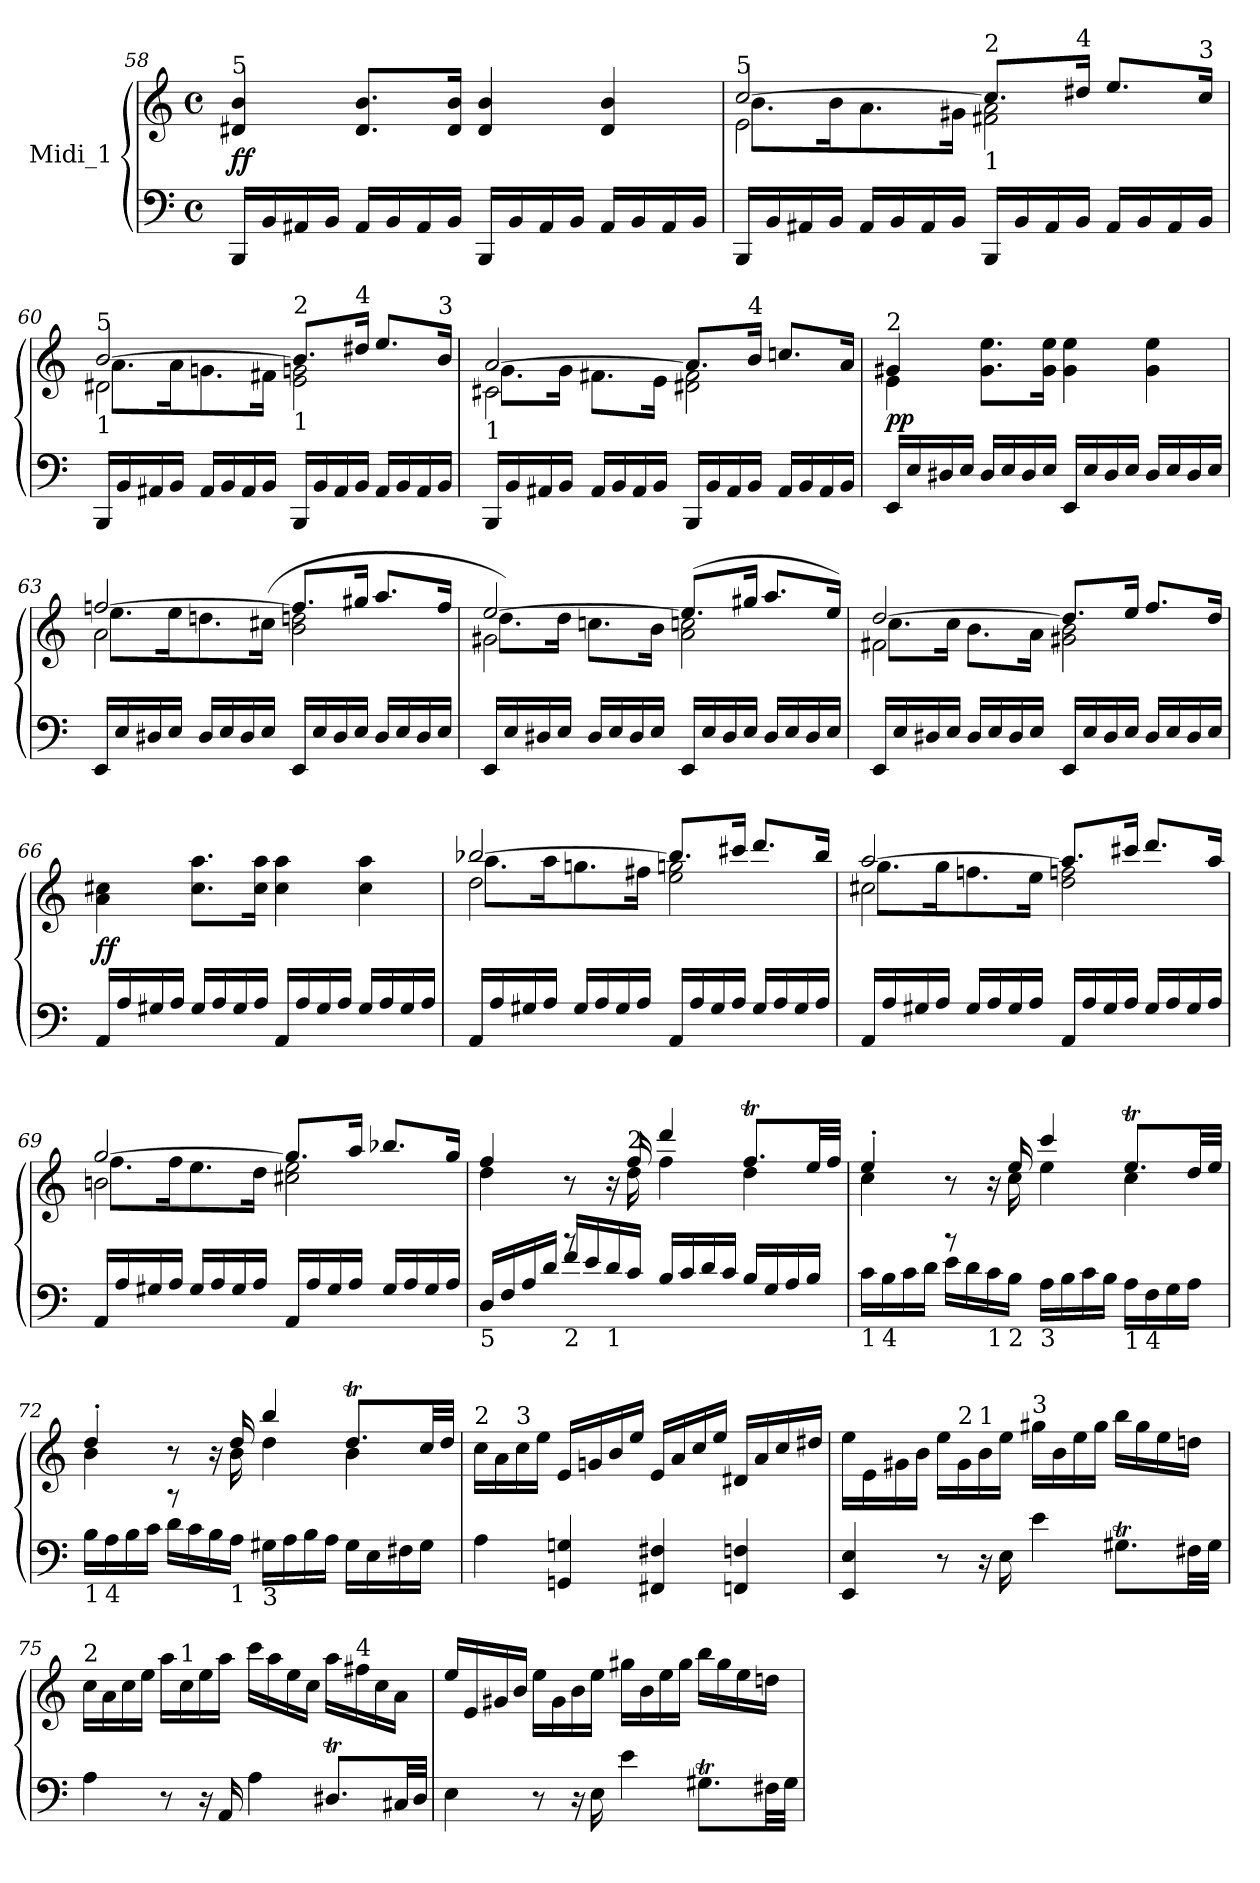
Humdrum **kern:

**kern	**kern	**dynam
*part1	*part1	*part1
*staff2	*staff1	*staff1/2
*I"Midi_1	*	*
*clefF4	*clefG2	*
*k[]	*k[]	*
*M4/4	*M4/4	*
*met(c)	*met(c)	*
=58	=58	=58
!	!LO:TX:a:t=5	!
!	!	!LO:DY:b
16BBB/LL	4d#X/ 4b/	ff
16BB/	.	.
16AA#X/	.	.
16BB/JJ	.	.
16AA#/LL	8.d#/ 8.b/L	.
16BB/	.	.
16AA#/	.	.
16BB/JJ	16d#/ 16b/Jk	.
16BBB/LL	4d#/ 4b/	.
16BB/	.	.
16AA#/	.	.
16BB/JJ	.	.
16AA#/LL	4d#/ 4b/	.
16BB/	.	.
16AA#/	.	.
16BB/JJ	.	.
!!LO:LB:g=z
=59	=59	=59
*^	*^	*
*	*	*	*^	*
!	!	!LO:TX:a:t=5	!	!	!
2ryy	16BBB/LL	[2cci/	2ei\	8.b\L	.
.	16BB/	.	.	.	.
.	16AA#X/	.	.	.	.
.	16BB/JJ	.	.	16b\K	.
.	16AA#/LL	.	.	8.a\	.
.	16BB/	.	.	.	.
.	16AA#/	.	.	.	.
.	16BB/JJ	.	.	16g#X\Jk	.
!	!	!LO:TX:a:t=2	!	!	!
!	!	!LO:TX:b:t=1	!	!	!
2ryy	16BBB/LL	8.cc/L]	2f#Xi\ 2ai\	2ryy	.
.	16BB/	.	.	.	.
.	16AA#/	.	.	.	.
!	!	!LO:TX:a:t=4	!	!	!
.	16BB/JJ	16dd#X/Jk	.	.	.
.	16AA#/LL	8.ee/L	.	.	.
.	16BB/	.	.	.	.
.	16AA#/	.	.	.	.
!	!	!LO:TX:a:t=3	!	!	!
.	16BB/JJ	16cc/Jk	.	.	.
=60	=60	=60	=60	=60	=60
!	!	!LO:TX:a:t=5	!	!	!
!	!	!LO:TX:b:t=1	!	!	!
2ryy	16BBB/LL	[2bi/	2d#Xi\	8.a\L	.
.	16BB/	.	.	.	.
.	16AA#X/	.	.	.	.
.	16BB/JJ	.	.	16a\K	.
.	16AA#/LL	.	.	8.gnj\	.
.	16BB/	.	.	.	.
.	16AA#/	.	.	.	.
.	16BB/JJ	.	.	16f#X\Jk	.
!	!	!LO:TX:a:t=2	!	!	!
!	!	!LO:TX:b:t=1	!	!	!
2ryy	16BBB/LL	8.b/L]	2ei\ 2gnji\	2ryy	.
.	16BB/	.	.	.	.
.	16AA#/	.	.	.	.
!	!	!LO:TX:a:t=4	!	!	!
.	16BB/JJ	16dd#X/Jk	.	.	.
.	16AA#/LL	8.ee/L	.	.	.
.	16BB/	.	.	.	.
.	16AA#/	.	.	.	.
!	!	!LO:TX:a:t=3	!	!	!
.	16BB/JJ	16b/Jk	.	.	.
!!LO:PB:g=z	!!	!!
=61	=61	=61	=61	=61	=61
!	!	!LO:TX:b:t=1	!	!	!
2ryy	16BBB/LL	[2aZ/	2c#XZ\	8.g\L	.
.	16BB/	.	.	.	.
.	16AA#X/	.	.	.	.
.	16BB/JJ	.	.	16g\Jk	.
.	16AA#/LL	.	.	8.f#X\L	.
.	16BB/	.	.	.	.
.	16AA#/	.	.	.	.
.	16BB/JJ	.	.	16e\Jk	.
2ryy	16BBB/LL	8.a/L]	2d#XZ\ 2f#Z\	2ryy	.
.	16BB/	.	.	.	.
.	16AA#/	.	.	.	.
!	!	!LO:TX:a:t=4	!	!	!
.	16BB/JJ	16b/Jk	.	.	.
.	16AA#/LL	8.ccnj/L	.	.	.
.	16BB/	.	.	.	.
.	16AA#/	.	.	.	.
.	16BB/JJ	16a/Jk	.	.	.
*	*	*	*v	*v	*
=62	=62	=62	=62	=62
*	*^	*	*	*
!	!	!	!LO:TX:a:t=2	!	!
!	!	!	!	!	!LO:DY:b
4ryy	2ryy	16EE/LL	4g#X/	4e\	pp
.	.	16E/	.	.	.
.	.	16D#X/	.	.	.
.	.	16E/JJ	.	.	.
4ryy	.	16D#/LL	8.g#\ 8.ee\L	2.ryy	.
.	.	16E/	.	.	.
.	.	16D#/	.	.	.
.	.	16E/JJ	16g#\ 16ee\Jk	.	.
2ryy	2ryy	16EE/LL	4g#\ 4ee\	.	.
.	.	16E/	.	.	.
.	.	16D#/	.	.	.
.	.	16E/JJ	.	.	.
.	.	16D#/LL	4g#\ 4ee\	.	.
.	.	16E/	.	.	.
.	.	16D#/	.	.	.
.	.	16E/JJ	.	.	.
*	*v	*v	*	*	*
!!LO:LB:g=z
=63	=63	=63	=63	=63
*	*	*	*^	*
2ryy	16EE/LL	[2ffnjZ/	2aZ\	8.ee\L	.
.	16E/	.	.	.	.
.	16D#X/	.	.	.	.
.	16E/JJ	.	.	16ee\K	.
.	16D#/LL	.	.	8.ddnj\	.
.	16E/	.	.	.	.
.	16D#/	.	.	.	.
.	16E/JJ	.	.	(16cc#X\Jk	.
2ryy	16EE/LL	8.ff/L]	2bZ\ 2ddnjZ\	2ryy	.
.	16E/	.	.	.	.
.	16D#/	.	.	.	.
.	16E/JJ	16gg#X/Jk	.	.	.
.	16D#/LL	8.aa/L	.	.	.
.	16E/	.	.	.	.
.	16D#/	.	.	.	.
.	16E/JJ	16ff/Jk	.	.	.
=64	=64	=64	=64	=64	=64
2ryy	16EE/LL	[2eeZ/	2g#XZ\	8.dd\L)	.
.	16E/	.	.	.	.
.	16D#X/	.	.	.	.
.	16E/JJ	.	.	16dd\Jk	.
.	16D#/LL	.	.	8.ccnj\L	.
.	16E/	.	.	.	.
.	16D#/	.	.	.	.
.	16E/JJ	.	.	16b\Jk	.
2ryy	16EE/LL	(8.ee/L]	2ai\ 2ccnji\	2ryy	.
.	16E/	.	.	.	.
.	16D#/	.	.	.	.
.	16E/JJ	16gg#X/Jk	.	.	.
.	16D#/LL	8.aa/L	.	.	.
.	16E/	.	.	.	.
.	16D#/	.	.	.	.
.	16E/JJ	16ee/Jk)	.	.	.
!!LO:LB:g=z	!!	!!
=65	=65	=65	=65	=65	=65
2ryy	16EE/LL	[2ddi/	2f#Xi\	8.cc\L	.
.	16E/	.	.	.	.
.	16D#X/	.	.	.	.
.	16E/JJ	.	.	16cc\Jk	.
.	16D#/LL	.	.	8.b\L	.
.	16E/	.	.	.	.
.	16D#/	.	.	.	.
.	16E/JJ	.	.	16a\Jk	.
2ryy	16EE/LL	8.dd/L]	2g#Xi\ 2bi\	2ryy	.
.	16E/	.	.	.	.
.	16D#/	.	.	.	.
.	16E/JJ	16ee/Jk	.	.	.
.	16D#/LL	8.ff/L	.	.	.
.	16E/	.	.	.	.
.	16D#/	.	.	.	.
.	16E/JJ	16dd/Jk	.	.	.
*	*	*v	*v	*v	*
=66	=66	=66	=66
*	*^	*	*
!	!	!	!	!LO:DY:b
2ryy	2ryy	16AA/LL	4a\ 4cc#X\	ff
.	.	16A/	.	.
.	.	16G#X/	.	.
.	.	16A/JJ	.	.
.	.	16G#/LL	8.cc#\ 8.aa\L	.
.	.	16A/	.	.
.	.	16G#/	.	.
.	.	16A/JJ	16cc#\ 16aa\Jk	.
2ryy	2ryy	16AA/LL	4cc#\ 4aa\	.
.	.	16A/	.	.
.	.	16G#/	.	.
.	.	16A/JJ	.	.
.	.	16G#/LL	4cc#\ 4aa\	.
.	.	16A/	.	.
.	.	16G#/	.	.
.	.	16A/JJ	.	.
*	*v	*v	*	*
!!LO:LB:g=z
=67	=67	=67	=67
*	*	*^	*
*	*	*	*^	*
2ryy	16AA/LL	[2bb-Xi/	2ddi\	8.aa\L	.
.	16A/	.	.	.	.
.	16G#X/	.	.	.	.
.	16A/JJ	.	.	16aa\K	.
.	16G#/LL	.	.	8.ggnj\	.
.	16A/	.	.	.	.
.	16G#/	.	.	.	.
.	16A/JJ	.	.	16ff#X\Jk	.
2ryy	16AA/LL	8.bb-/L]	2eei\ 2ggnji\	2ryy	.
.	16A/	.	.	.	.
.	16G#/	.	.	.	.
.	16A/JJ	16ccc#X/Jk	.	.	.
.	16G#/LL	8.ddd/L	.	.	.
.	16A/	.	.	.	.
.	16G#/	.	.	.	.
.	16A/JJ	16bb-/Jk	.	.	.
=68	=68	=68	=68	=68	=68
2ryy	16AA/LL	[2aa/	2cc#X\	8.gg\L	.
.	16A/	.	.	.	.
.	16G#X/	.	.	.	.
.	16A/JJ	.	.	16gg\K	.
.	16G#/LL	.	.	8.ffnj\	.
.	16A/	.	.	.	.
.	16G#/	.	.	.	.
.	16A/JJ	.	.	16ee\Jk	.
2ryy	16AA/LL	8.aa/L]	2dd\ 2ffnj\	2ryy	.
.	16A/	.	.	.	.
.	16G#/	.	.	.	.
.	16A/JJ	16ccc#X/Jk	.	.	.
.	16G#/LL	8.ddd/L	.	.	.
.	16A/	.	.	.	.
.	16G#/	.	.	.	.
.	16A/JJ	16aa/Jk	.	.	.
!!LO:PB:g=z	!!	!!
=69	=69	=69	=69	=69	=69
2ryy	16AA/LL	[2gg/	2bnj\	8.ff\L	.
.	16A/	.	.	.	.
.	16G#X/	.	.	.	.
.	16A/JJ	.	.	16ff\K	.
.	16G#/LL	.	.	8.ee\	.
.	16A/	.	.	.	.
.	16G#/	.	.	.	.
.	16A/JJ	.	.	16dd\Jk	.
2ryy	16AA/LL	8.gg/L]	2cc#X\ 2ee\	2ryy	.
.	16A/	.	.	.	.
.	16G#/	.	.	.	.
.	16A/JJ	16aa/Jk	.	.	.
.	16G#/LL	8.bb-X/L	.	.	.
.	16A/	.	.	.	.
.	16G#/	.	.	.	.
.	16A/JJ	16gg/Jk	.	.	.
*	*	*	*v	*v	*
=70	=70	=70	=70	=70
*	*^	*	*	*
!LO:TX:b:t=5	!	!	!	!	!
4ryy	2ryy	16D/LL	4ff/	4dd\	.
.	.	16F/	.	.	.
.	.	16A/	.	.	.
.	.	16d/JJ	.	.	.
!LO:TX:b:t=2	!	!	!	!	!
8rb	.	16f/LL	8r	8.ryy	.
.	.	16e/	.	.	.
!LO:TX:b:t=1	!	!	!	!	!
16ryy	.	16d/	16r	.	.
!	!	!	!LO:TX:a:t=2	!	!
2ryy	.	16c/JJ	16ff/	16dd\	.
.	2ryy	16B/LL	4ddd/	4ff\	.
.	.	16c/	.	.	.
.	.	16d/	.	.	.
.	.	16c/JJ	.	.	.
.	.	16B/LL	8.ffT/L	4dd\	.
.	.	16G/	.	.	.
.	.	16A/	.	.	.
16ryy	.	16B/JJ	32ee/LL	.	.
.	.	.	32ff/JJJ	.	.
*	*v	*v	*	*	*
!!LO:LB:g=z	!!
=71	=71	=71	=71	=71
!LO:TX:b:t=1	!	!	!	!
4ryy	16c\LL	4ee'/	4cc\	.
!	!LO:TX:b:t=4	!	!	!
.	16B\	.	.	.
.	16c\	.	.	.
.	16d\JJ	.	.	.
8rb	16e\LL	8r	8.ryy	.
.	16d\	.	.	.
!LO:TX:b:t=1	!	!	!	!
16ryy	16c\	16r	.	.
!LO:TX:b:t=2	!	!	!	!
2ryy	16B\JJ	16ee/	16cc\	.
!	!LO:TX:b:t=3	!	!	!
.	16A\LL	4ccc/	4ee\	.
.	16B\	.	.	.
.	16c\	.	.	.
.	16B\JJ	.	.	.
!	!LO:TX:b:t=1	!	!	!
.	16A\LL	8.eet/L	4cc\	.
!	!LO:TX:b:t=4	!	!	!
.	16F\	.	.	.
.	16G\	.	.	.
16ryy	16A\JJ	32dd/LL	.	.
.	.	32ee/JJJ	.	.
=72	=72	=72	=72	=72
!LO:TX:b:t=1	!	!	!	!
4ryy	16B\LL	4dd'/	4b\	.
!	!LO:TX:b:t=4	!	!	!
.	16A\	.	.	.
.	16B\	.	.	.
.	16c\JJ	.	.	.
8rb	16d\LL	8r	8.ryy	.
.	16c\	.	.	.
16ryy	16B\	16r	.	.
!LO:TX:b:t=1	!	!	!	!
2ryy	16A\JJ	16dd/	16b\	.
!	!LO:TX:b:t=3	!	!	!
.	16G#X\LL	4bb/	4dd\	.
.	16A\	.	.	.
.	16B\	.	.	.
.	16A\JJ	.	.	.
.	16G#\LL	8.ddT/L	4b\	.
.	16E\	.	.	.
.	16F#X\	.	.	.
16ryy	16G#\JJ	32cc/LL	.	.
.	.	32dd/JJJ	.	.
*v	*v	*	*	*
*	*v	*v	*
!!LO:LB:g=z
=73	=73	=73
!	!LO:TX:a:t=2	!
4A\	16cc\LL	.
.	16a\	.
!	!LO:TX:a:t=3	!
.	16cc\	.
.	16ee\JJ	.
4GGnj/ 4Gnj/	16e/LL	.
.	16gnj/	.
.	16b/	.
.	16ee/JJ	.
4FF#X/ 4F#X/	16e/LL	.
.	16a/	.
.	16cc/	.
.	16ee/JJ	.
4FFn/ 4Fn/	16d#X/LL	.
.	16a/	.
.	16cc/	.
.	16dd#X/JJ	.
=74	=74	=74
4EE/ 4E/	16ee\LL	.
.	16e\	.
.	16g#X\	.
.	16b\JJ	.
8r	16ee\LL	.
!	!LO:TX:a:t=2	!
.	16g#\	.
!	!LO:TX:a:t=1	!
16r	16b\	.
16E\	16ee\JJ	.
!	!LO:TX:a:t=3	!
4e\	16gg#X\LL	.
.	16b\	.
.	16ee\	.
.	16gg#\JJ	.
8.G#Xt\L	16bb\LL	.
.	16gg#\	.
.	16ee\	.
32F#X\LL	16ddnj\JJ	.
32G#\JJJ	.	.
!!LO:LB:g=z
=75	=75	=75
!	!LO:TX:a:t=2	!
4A\	16cc\LL	.
.	16a\	.
.	16cc\	.
.	16ee\JJ	.
8r	16aa\LL	.
!	!LO:TX:a:t=1	!
.	16cc\	.
16r	16ee\	.
16AA/	16aa\JJ	.
4A\	16ccc\LL	.
.	16aa\	.
.	16ee\	.
.	16cc\JJ	.
8.D#Xt/L	16aa\LL	.
!	!LO:TX:a:t=4	!
.	16ff#X\	.
.	16cc\	.
32C#X/LL	16a\JJ	.
32D#/JJJ	.	.
=76	=76	=76
4E\	16ee/LL	.
.	16e/	.
.	16g#X/	.
.	16b/JJ	.
8r	16ee\LL	.
.	16g#\	.
16r	16b\	.
16E\	16ee\JJ	.
4e\	16gg#X\LL	.
.	16b\	.
.	16ee\	.
.	16gg#\JJ	.
8.G#Xt\L	16bb\LL	.
.	16gg#\	.
.	16ee\	.
32F#X\LL	16ddnj\JJ	.
32G#\JJJ	.	.
=	=	=
*-	*-	*-
